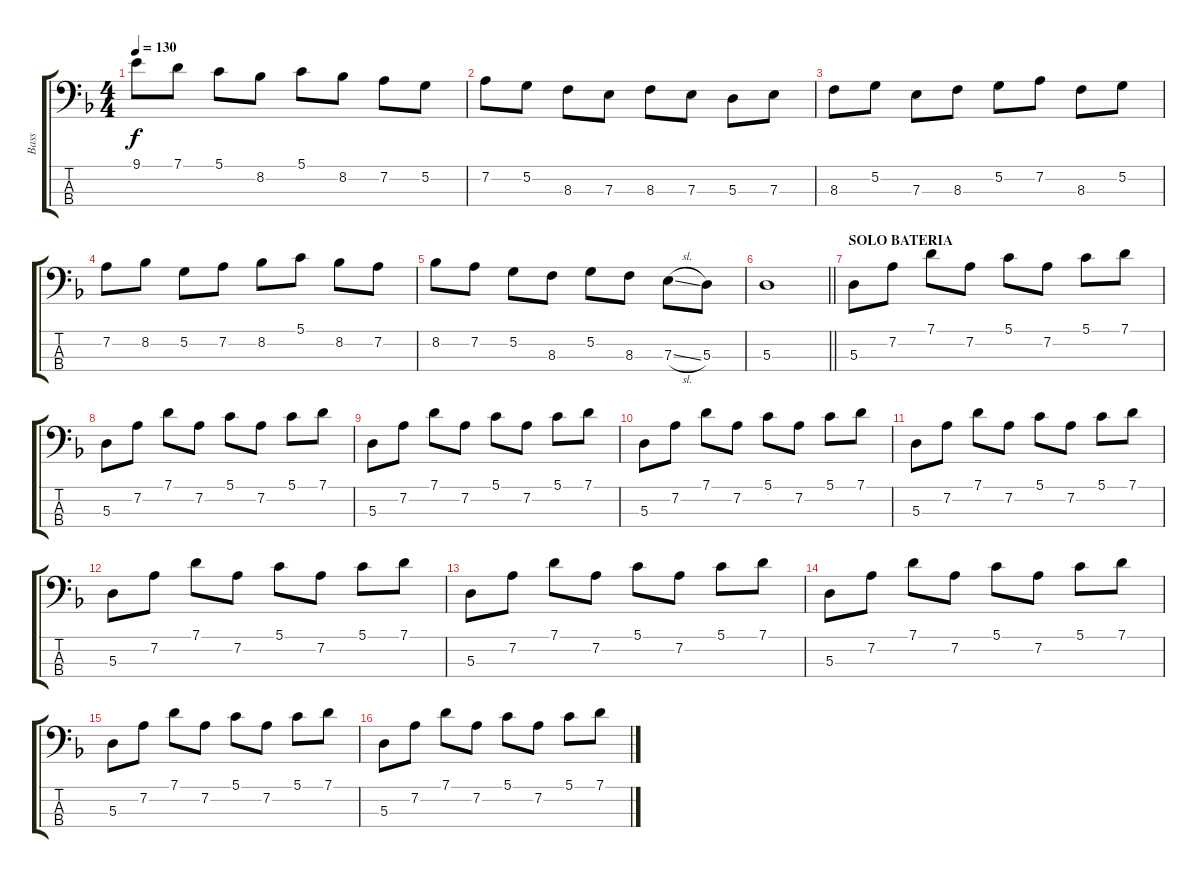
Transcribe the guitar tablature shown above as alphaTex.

\track ("Bass" "Bass") {instrument electricbassfinger}
\staff {score tabs}
\tuning (G2 D2 A1 E1) {hide}
\ts (4 4)
\tempo 130
\clef f4
\ks dminor
9.1.8{dy f} 7.1.8 5.1.8 8.2.8 5.1.8 8.2.8 7.2.8 5.2.8 |
7.2.8 5.2.8 8.3.8 7.3.8 8.3.8 7.3.8 5.3.8 7.3.8 |
8.3.8 5.2.8 7.3.8 8.3.8 5.2.8 7.2.8 8.3.8 5.2.8 |
7.2.8 8.2.8 5.2.8 7.2.8 8.2.8 5.1.8 8.2.8 7.2.8 |
8.2.8 7.2.8 5.2.8 8.3.8 5.2.8 8.3.8 7.3{sl}.8 5.3.8 |
\barLineRight lightlight
5.3.1 |
\section ("" "SOLO BATERIA")
5.3.8 7.2.8 7.1.8 7.2.8 5.1.8 7.2.8 5.1.8 7.1.8 |
5.3.8 7.2.8 7.1.8 7.2.8 5.1.8 7.2.8 5.1.8 7.1.8 |
5.3.8 7.2.8 7.1.8 7.2.8 5.1.8 7.2.8 5.1.8 7.1.8 |
5.3.8 7.2.8 7.1.8 7.2.8 5.1.8 7.2.8 5.1.8 7.1.8 |
5.3.8 7.2.8 7.1.8 7.2.8 5.1.8 7.2.8 5.1.8 7.1.8 |
5.3.8 7.2.8 7.1.8 7.2.8 5.1.8 7.2.8 5.1.8 7.1.8 |
5.3.8 7.2.8 7.1.8 7.2.8 5.1.8 7.2.8 5.1.8 7.1.8 |
5.3.8 7.2.8 7.1.8 7.2.8 5.1.8 7.2.8 5.1.8 7.1.8 |
5.3.8 7.2.8 7.1.8 7.2.8 5.1.8 7.2.8 5.1.8 7.1.8 |
5.3.8 7.2.8 7.1.8 7.2.8 5.1.8 7.2.8 5.1.8 7.1.8
